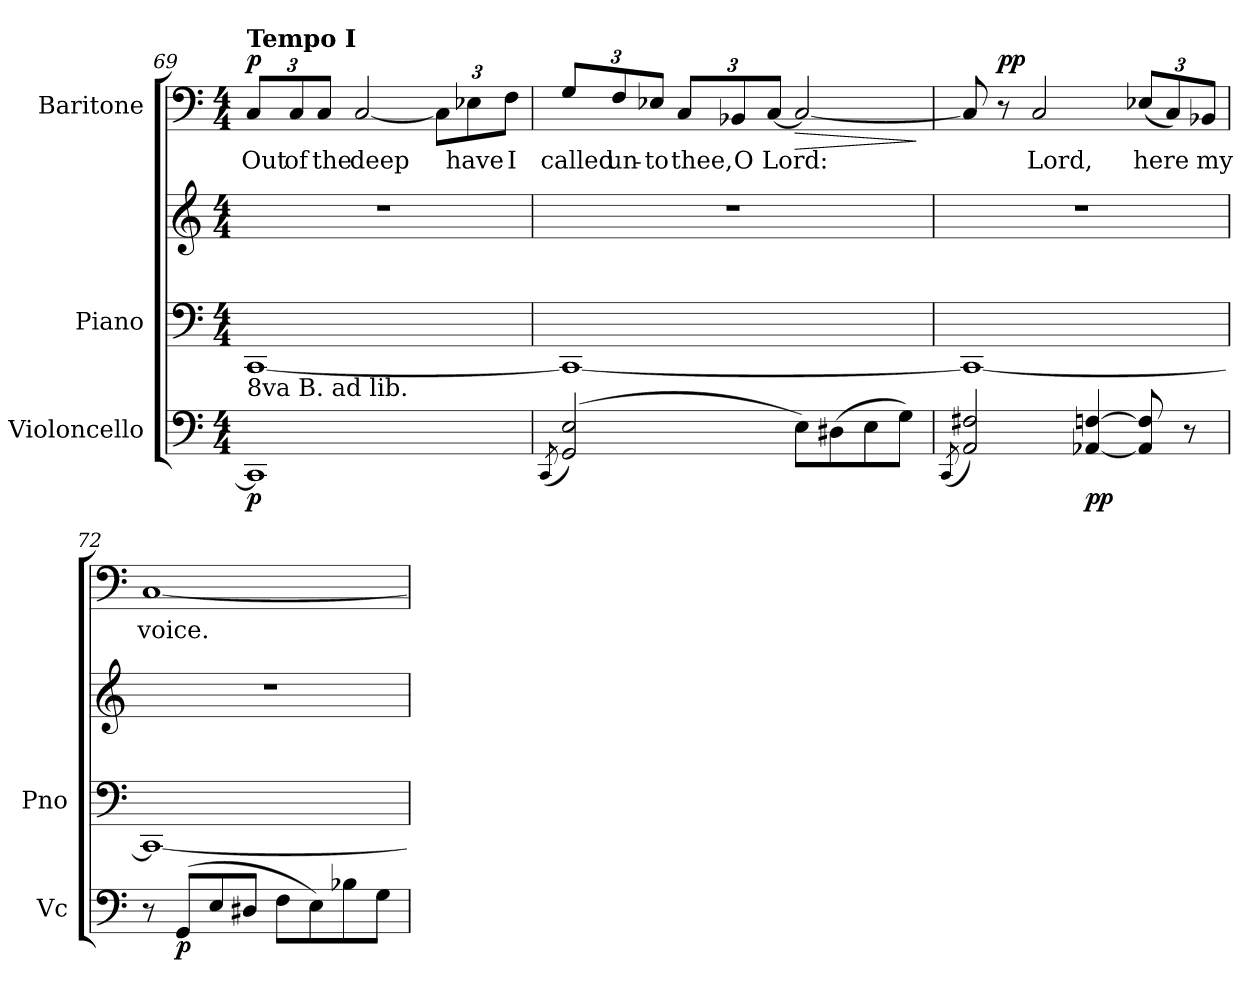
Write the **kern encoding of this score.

**kern	**dynam	**kern	**kern	**kern	**text	**dynam
*part3	*part3	*part2	*part2	*part1	*part1	*part1
*staff4	*staff4	*staff3	*staff2	*staff1	*staff1	*staff1
*I"Violoncello	*	*I"Piano	*	*I"Baritone	*	*
*I'Vc	*	*I'Pno	*	*	*	*
!!LO:LB:g=z
*clefF4	*	*clefF4	*clefG2	*clefF4	*	*
*k[]	*	*k[]	*k[]	*k[]	*	*
*M4/4	*	*M4/4	*M4/4	*M4/4	*	*
*MM54	*	*MM54	*MM54	*MM54	*	*
*	*	*	*	*Xbrackettup	*	*
=69	=69	=69	=69	=69	=69	=69
!	!	!	!	!LO:TX:a:B:t=Tempo I	!	!
!	!	!LO:TX:b:t=8va B. ad lib.	!	!	!	!
!	!LO:DY:b	!	!	!	!LO:LY:b	!LO:DY:b
1CC]	p	[1CC	1r	12C/L	Out	p
!	!	!	!	!	!LO:LY:b	!
.	.	.	.	12C/	of	.
!	!	!	!	!	!LO:LY:b	!
.	.	.	.	12C/J	the	.
!	!	!	!	!	!LO:LY:b	!
.	.	.	.	[2C/	deep	.
.	.	.	.	12C\L]	.	.
!	!	!	!	!	!LO:LY:b	!
.	.	.	.	12E-X\	have	.
!	!	!	!	!	!LO:LY:b	!
.	.	.	.	12F\J	I	.
=70	=70	=70	=70	=70	=70	=70
(<8qCC/	.	.	.	.	.	.
!	!	!	!	!	!LO:LY:b	!
(>2GG/ 2E/)	.	1CC_	1r	12G/L	called	.
!	!	!	!	!	!LO:LY:b	!
.	.	.	.	12F/	un-	.
!	!	!	!	!	!LO:LY:b	!
.	.	.	.	12E-X/J	-to	.
!	!	!	!	!	!LO:LY:b	!
.	.	.	.	12C/L	thee,	.
!	!	!	!	!	!LO:LY:b	!
.	.	.	.	12BB-X/	O	.
!	!	!	!	!	!LO:LY:b	!
.	.	.	.	[12C/J	Lord:	.
!	!	!	!	!	!	!LO:HP:b
8E\L)	.	.	.	2C/_	.	>
(>8D#X\	.	.	.	.	.	.
8E\	.	.	.	.	.	.
8G\J)	.	.	.	.	.	.
.	.	.	.	.	.	]
!!LO:PB:g=z
=71	=71	=71	=71	=71	=71	=71
(<8qCC/	.	.	.	.	.	.
2AA/ 2F#X/)	.	1CC_	1r	8C/]	.	.
!	!	!	!	!	!	!LO:DY:a
.	.	.	.	8r	.	pp
!	!	!	!	!	!LO:LY:b	!
.	.	.	.	2C/	Lord,	.
!	!LO:DY:b	!	!	!	!	!
[4AA-X/ [4Fn/	pp	.	.	.	.	.
!	!	!	!	!	!LO:LY:b	!
8AA-/] 8F/]	.	.	.	(<12E-X/L	here	.
.	.	.	.	12C/)	.	.
8r	.	.	.	.	.	.
!	!	!	!	!	!LO:LY:b	!
.	.	.	.	12BB-X/J	my	.
=72	=72	=72	=72	=72	=72	=72
!	!	!	!	!	!LO:LY:b	!
8r	.	1CC_	1r	[1C	voice.	.
!	!LO:DY:b	!	!	!	!	!
(>8GG/L	p	.	.	.	.	.
8E/	.	.	.	.	.	.
8D#X/J	.	.	.	.	.	.
8F\L	.	.	.	.	.	.
8E\)	.	.	.	.	.	.
8B-X\	.	.	.	.	.	.
8G\J	.	.	.	.	.	.
=	=	=	=	=	=	=
*-	*-	*-	*-	*-	*-	*-
